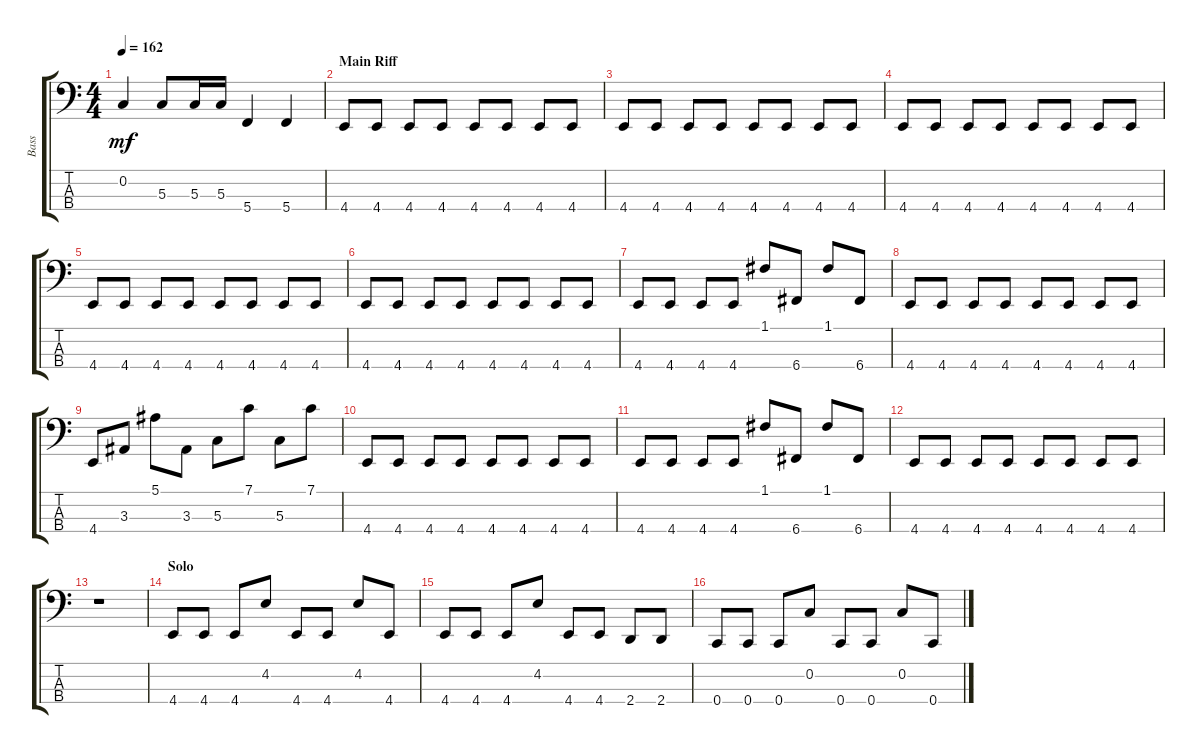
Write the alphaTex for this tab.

\track ("Bass" "Bass") {instrument electricbassfinger}
\staff {score tabs}
\tuning (F2 C2 G1 C1) {hide}
\ts (4 4)
\tempo 162
\clef f4
\ks aminor
0.2.4{dy mf} 5.3.8 5.3.16 5.3.16 5.4.4 5.4.4 |
\section ("" "Main Riff")
4.4.8 4.4.8 4.4.8 4.4.8 4.4.8 4.4.8 4.4.8 4.4.8 |
4.4.8 4.4.8 4.4.8 4.4.8 4.4.8 4.4.8 4.4.8 4.4.8 |
4.4.8 4.4.8 4.4.8 4.4.8 4.4.8 4.4.8 4.4.8 4.4.8 |
4.4.8 4.4.8 4.4.8 4.4.8 4.4.8 4.4.8 4.4.8 4.4.8 |
4.4.8 4.4.8 4.4.8 4.4.8 4.4.8 4.4.8 4.4.8 4.4.8 |
4.4.8 4.4.8 4.4.8 4.4.8 1.1.8 6.4.8 1.1.8 6.4.8 |
4.4.8 4.4.8 4.4.8 4.4.8 4.4.8 4.4.8 4.4.8 4.4.8 |
4.4.8 3.3.8 5.1.8 3.3.8 5.3.8 7.1.8 5.3.8 7.1.8 |
4.4.8 4.4.8 4.4.8 4.4.8 4.4.8 4.4.8 4.4.8 4.4.8 |
4.4.8 4.4.8 4.4.8 4.4.8 1.1.8 6.4.8 1.1.8 6.4.8 |
4.4.8 4.4.8 4.4.8 4.4.8 4.4.8 4.4.8 4.4.8 4.4.8 |
r.1 |
\section ("" "Solo")
4.4.8 4.4.8 4.4.8 4.2.8 4.4.8 4.4.8 4.2.8 4.4.8 |
4.4.8 4.4.8 4.4.8 4.2.8 4.4.8 4.4.8 2.4.8 2.4.8 |
0.4.8 0.4.8 0.4.8 0.2.8 0.4.8 0.4.8 0.2.8 0.4.8
